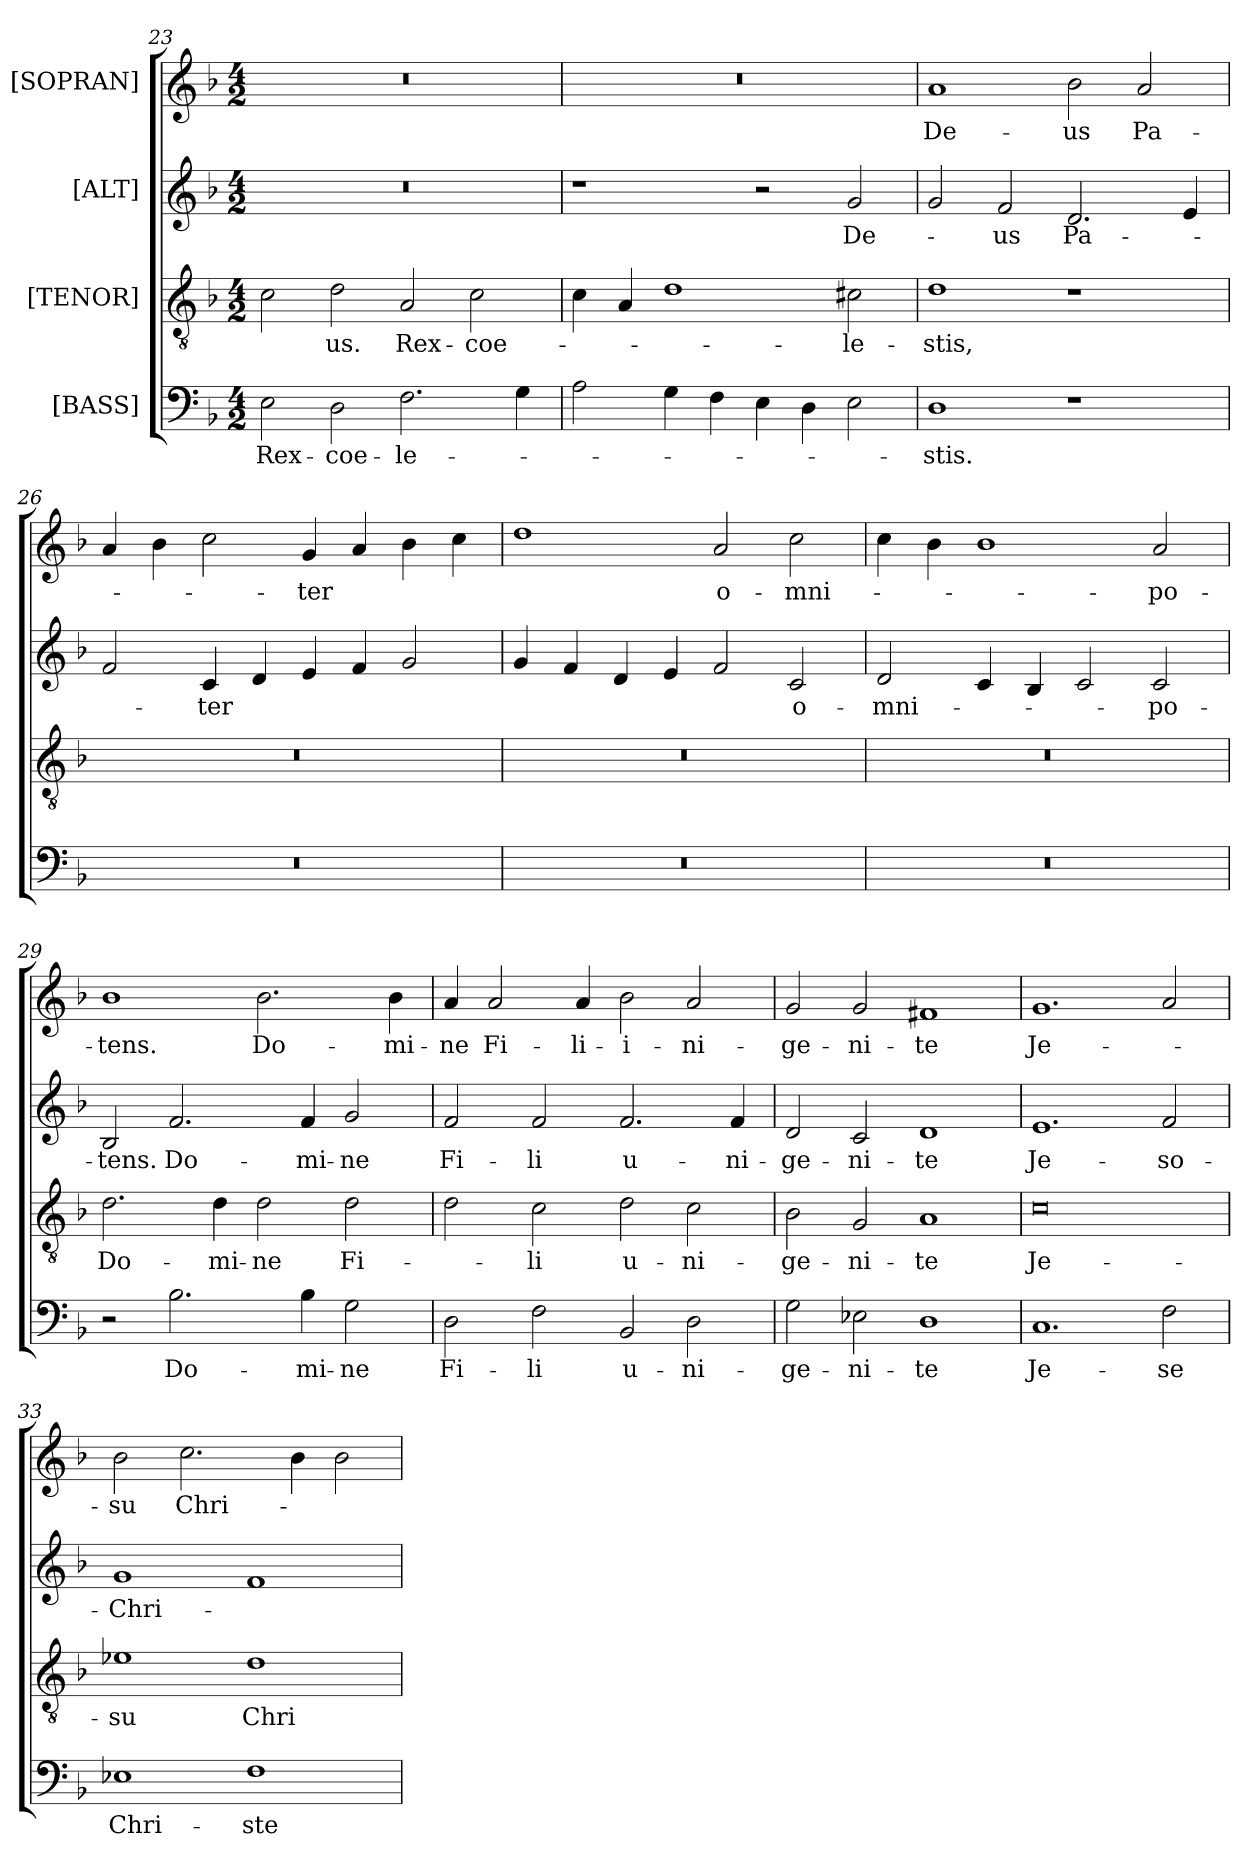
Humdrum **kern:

**kern	**text	**kern	**text	**kern	**text	**kern	**text
*part4	*part4	*part3	*part3	*part2	*part2	*part1	*part1
*staff4	*staff4	*staff3	*staff3	*staff2	*staff2	*staff1	*staff1
*I"[BASS]	*	*I"[TENOR]	*	*I"[ALT]	*	*I"[SOPRAN]	*
*clefF4	*	*clefGv2	*	*clefG2	*	*clefG2	*
*k[b-]	*	*k[b-]	*	*k[b-]	*	*k[b-]	*
*d:	*	*d:	*	*d:	*	*d:	*
*M4/2	*	*M4/2	*	*M4/2	*	*M4/2	*
=23	=23	=23	=23	=23	=23	=23	=23
2E\	Rex-	2c\	.	0r	.	0r	.
2D\	coe-	2d\	-us.	.	.	.	.
2.F\	-le-	2A/	Rex-	.	.	.	.
.	.	2c\	coe-	.	.	.	.
4G\	.	.	.	.	.	.	.
=24	=24	=24	=24	=24	=24	=24	=24
2A\	.	4c\	.	1r	.	0r	.
.	.	4A/	.	.	.	.	.
4G\	.	1d\	.	.	.	.	.
4F\	.	.	.	.	.	.	.
4E\	.	.	.	2r	.	.	.
4D\	.	.	.	.	.	.	.
2E\	.	2c#Xi\	-le-	2g/	De-	.	.
!!LO:LB:g=z
=25	=25	=25	=25	=25	=25	=25	=25
1D\	-stis.	1d\	-stis,	2g/	.	1a/	De-
.	.	.	.	2f/	-us	.	.
1r	.	1r	.	2.d/	Pa-	2b-\	-us
.	.	.	.	.	.	2a/	Pa-
.	.	.	.	4e/	.	.	.
=26	=26	=26	=26	=26	=26	=26	=26
0r	.	0r	.	2f/	.	4a/	.
.	.	.	.	.	.	4b-\	.
.	.	.	.	4c/	-ter	2cc\	.
.	.	.	.	4d/	.	.	.
.	.	.	.	4e/	.	4g/	-ter
.	.	.	.	4f/	.	4a/	.
.	.	.	.	2g/	.	4b-\	.
.	.	.	.	.	.	4cc\	.
=27	=27	=27	=27	=27	=27	=27	=27
0r	.	0r	.	4g/	.	1dd\	.
.	.	.	.	4f/	.	.	.
.	.	.	.	4d/	.	.	.
.	.	.	.	4e/	.	.	.
.	.	.	.	2f/	.	2a/	o-
.	.	.	.	2c/	o-	2cc\	-mni-
!!LO:PB:g=z
=28	=28	=28	=28	=28	=28	=28	=28
0r	.	0r	.	2d/	-mni-	4cc\	.
.	.	.	.	.	.	4b-\	.
.	.	.	.	4c/	.	1b-\	.
.	.	.	.	4B-/	.	.	.
.	.	.	.	2c/	.	.	.
.	.	.	.	2c/	-po-	2a/	-po-
=29	=29	=29	=29	=29	=29	=29	=29
2r	.	2.d\	Do-	2B-/	-tens.	1b-\	-tens.
2.B-\	Do-	.	.	2.f/	Do-	.	.
.	.	4d\	-mi-	.	.	.	.
.	.	2d\	-ne	.	.	2.b-\	Do-
4B-\	-mi-	.	.	4f/	-mi-	.	.
2G\	-ne	2d\	Fi-	2g/	-ne	.	.
.	.	.	.	.	.	4b-\	-mi-
=30	=30	=30	=30	=30	=30	=30	=30
2D\	Fi-	2d\	.	2f/	Fi-	4a/	-ne
.	.	.	.	.	.	2a/	Fi-
2F\	-li	2c\	-li	2f/	-li	.	.
.	.	.	.	.	.	4a/	-li-
2BB-/	u-	2d\	u-	2.f/	u-	2b-\	-i-
2D\	-ni-	2c\	-ni-	.	.	2a/	-ni-
.	.	.	.	4f/	-ni-	.	.
!!LO:LB:g=z
=31	=31	=31	=31	=31	=31	=31	=31
2G\	-ge-	2B-\	-ge-	2d/	-ge-	2g/	-ge-
2E-Xi\	-ni-	2G/	-ni-	2c/	-ni-	2g/	-ni-
1D\	-te	1A/	-te	1d/	-te	1f#Xi/	-te
=32	=32	=32	=32	=32	=32	=32	=32
1.C/	Je-	0c\	Je-	1.e/	Je-	1.g/	Je-
2F\	-se	.	.	2f/	-so-	2a/	.
=33	=33	=33	=33	=33	=33	=33	=33
1E-Xi\	Chri-	1e-Xi\	-su	1g/	-Chri-	2b-\	-su
.	.	.	.	.	.	2.cc\	Chri-
1F\	-ste	1d\	Chri-	1f/	.	.	.
.	.	.	.	.	.	4b-\	.
.	.	.	.	.	.	2b-\	.
=	=	=	=	=	=	=	=
*-	*-	*-	*-	*-	*-	*-	*-
